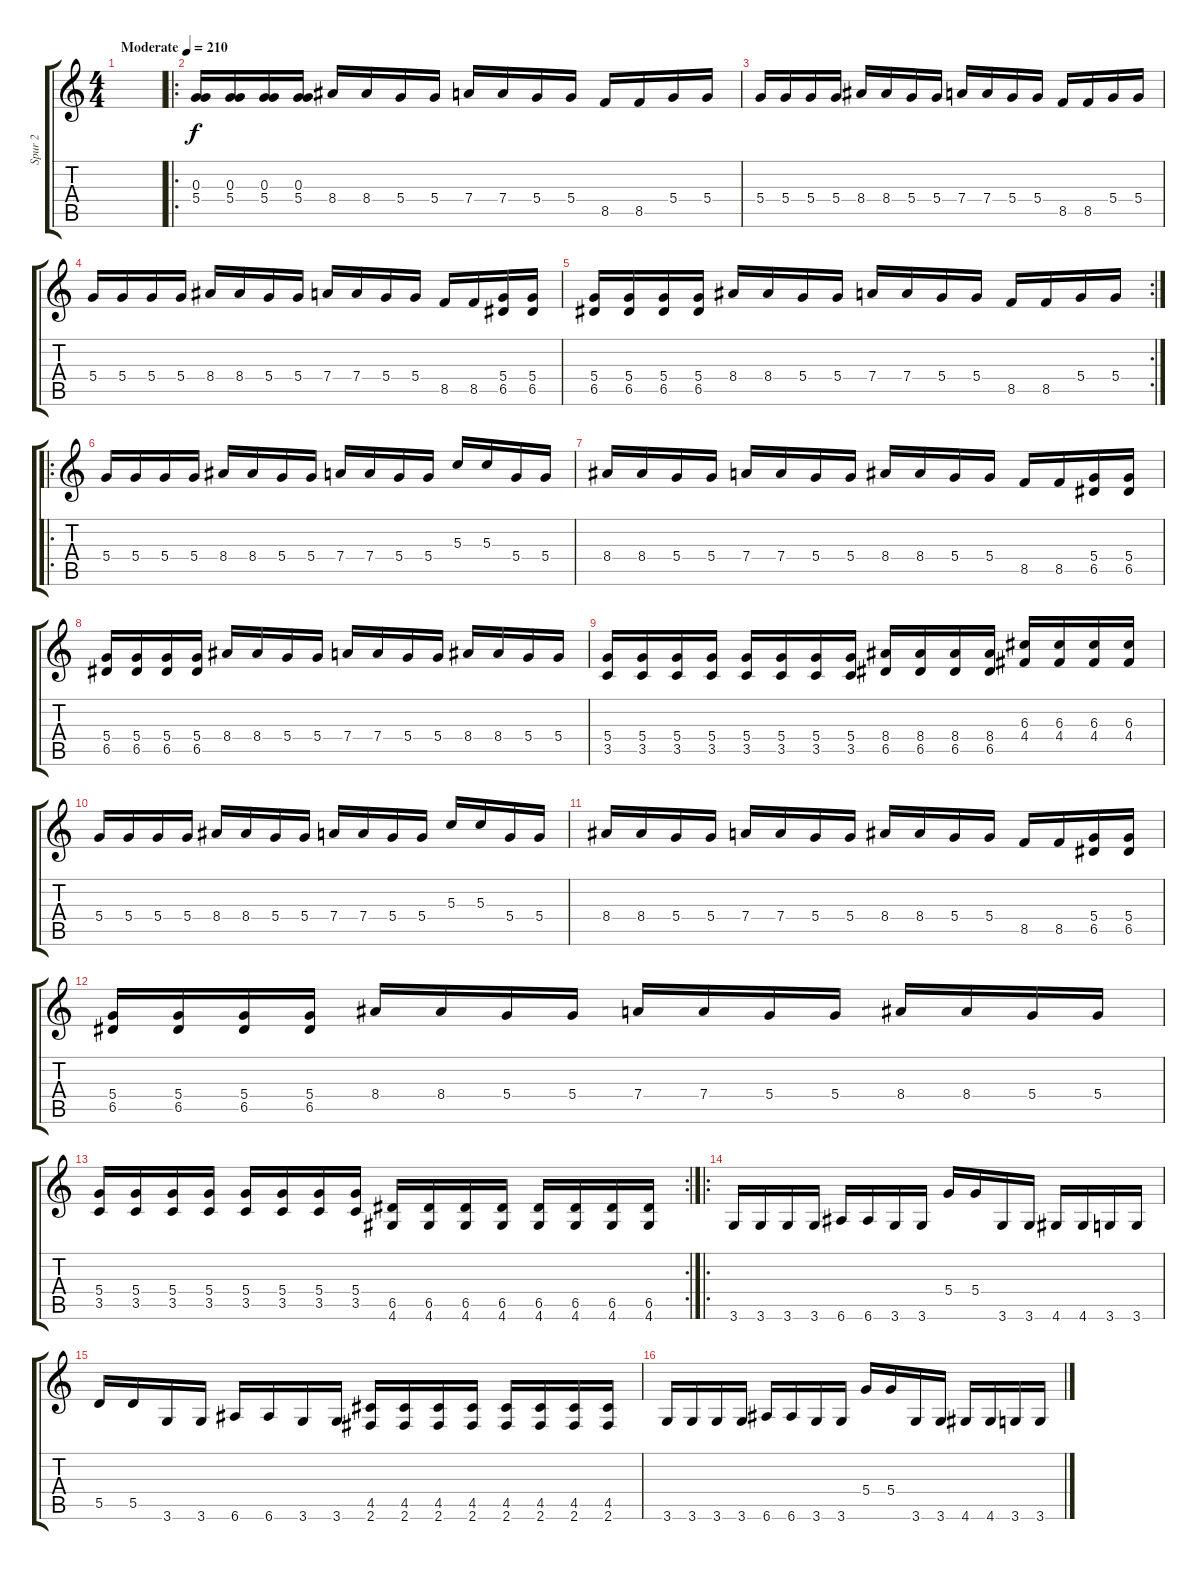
\track ("Spur 2" "Spur 2") {instrument distortionguitar}
\staff {score tabs}
\tuning (E4 B3 G3 D3 A2 E2) {hide}
\ts (4 4)
\tempo (210 "Moderate")
\clef g2
\ks c
|
\ro
(0.3 5.4).16 (0.3 5.4).16 (0.3 5.4).16 (0.3 5.4).16 8.4.16 8.4.16 5.4.16 5.4.16 7.4.16 7.4.16 5.4.16 5.4.16 8.5.16 8.5.16 5.4.16 5.4.16 |
5.4.16 5.4.16 5.4.16 5.4.16 8.4.16 8.4.16 5.4.16 5.4.16 7.4.16 7.4.16 5.4.16 5.4.16 8.5.16 8.5.16 5.4.16 5.4.16 |
5.4.16 5.4.16 5.4.16 5.4.16 8.4.16 8.4.16 5.4.16 5.4.16 7.4.16 7.4.16 5.4.16 5.4.16 8.5.16 8.5.16 (5.4 6.5).16 (5.4 6.5).16 |
\rc 2
(5.4 6.5).16 (5.4 6.5).16 (5.4 6.5).16 (5.4 6.5).16 8.4.16 8.4.16 5.4.16 5.4.16 7.4.16 7.4.16 5.4.16 5.4.16 8.5.16 8.5.16 5.4.16 5.4.16 |
\ro
5.4.16 5.4.16 5.4.16 5.4.16 8.4.16 8.4.16 5.4.16 5.4.16 7.4.16 7.4.16 5.4.16 5.4.16 5.3.16 5.3.16 5.4.16 5.4.16 |
8.4.16 8.4.16 5.4.16 5.4.16 7.4.16 7.4.16 5.4.16 5.4.16 8.4.16 8.4.16 5.4.16 5.4.16 8.5.16 8.5.16 (5.4 6.5).16 (5.4 6.5).16 |
(5.4 6.5).16 (5.4 6.5).16 (5.4 6.5).16 (5.4 6.5).16 8.4.16 8.4.16 5.4.16 5.4.16 7.4.16 7.4.16 5.4.16 5.4.16 8.4.16 8.4.16 5.4.16 5.4.16 |
(5.4 3.5).16 (5.4 3.5).16 (5.4 3.5).16 (5.4 3.5).16 (5.4 3.5).16 (5.4 3.5).16 (5.4 3.5).16 (5.4 3.5).16 (8.4 6.5).16 (8.4 6.5).16 (8.4 6.5).16 (8.4 6.5).16 (6.3 4.4).16 (6.3 4.4).16 (6.3 4.4).16 (6.3 4.4).16 |
5.4.16 5.4.16 5.4.16 5.4.16 8.4.16 8.4.16 5.4.16 5.4.16 7.4.16 7.4.16 5.4.16 5.4.16 5.3.16 5.3.16 5.4.16 5.4.16 |
8.4.16 8.4.16 5.4.16 5.4.16 7.4.16 7.4.16 5.4.16 5.4.16 8.4.16 8.4.16 5.4.16 5.4.16 8.5.16 8.5.16 (5.4 6.5).16 (5.4 6.5).16 |
(5.4 6.5).16 (5.4 6.5).16 (5.4 6.5).16 (5.4 6.5).16 8.4.16 8.4.16 5.4.16 5.4.16 7.4.16 7.4.16 5.4.16 5.4.16 8.4.16 8.4.16 5.4.16 5.4.16 |
\rc 2
(5.4 3.5).16 (5.4 3.5).16 (5.4 3.5).16 (5.4 3.5).16 (5.4 3.5).16 (5.4 3.5).16 (5.4 3.5).16 (5.4 3.5).16 (6.5 4.6).16 (6.5 4.6).16 (6.5 4.6).16 (6.5 4.6).16 (6.5 4.6).16 (6.5 4.6).16 (6.5 4.6).16 (6.5 4.6).16 |
\ro
3.6.16 3.6.16 3.6.16 3.6.16 6.6.16 6.6.16 3.6.16 3.6.16 5.4.16 5.4.16 3.6.16 3.6.16 4.6.16 4.6.16 3.6.16 3.6.16 |
5.5.16 5.5.16 3.6.16 3.6.16 6.6.16 6.6.16 3.6.16 3.6.16 (4.5 2.6).16 (4.5 2.6).16 (4.5 2.6).16 (4.5 2.6).16 (4.5 2.6).16 (4.5 2.6).16 (4.5 2.6).16 (4.5 2.6).16 |
3.6.16 3.6.16 3.6.16 3.6.16 6.6.16 6.6.16 3.6.16 3.6.16 5.4.16 5.4.16 3.6.16 3.6.16 4.6.16 4.6.16 3.6.16 3.6.16
